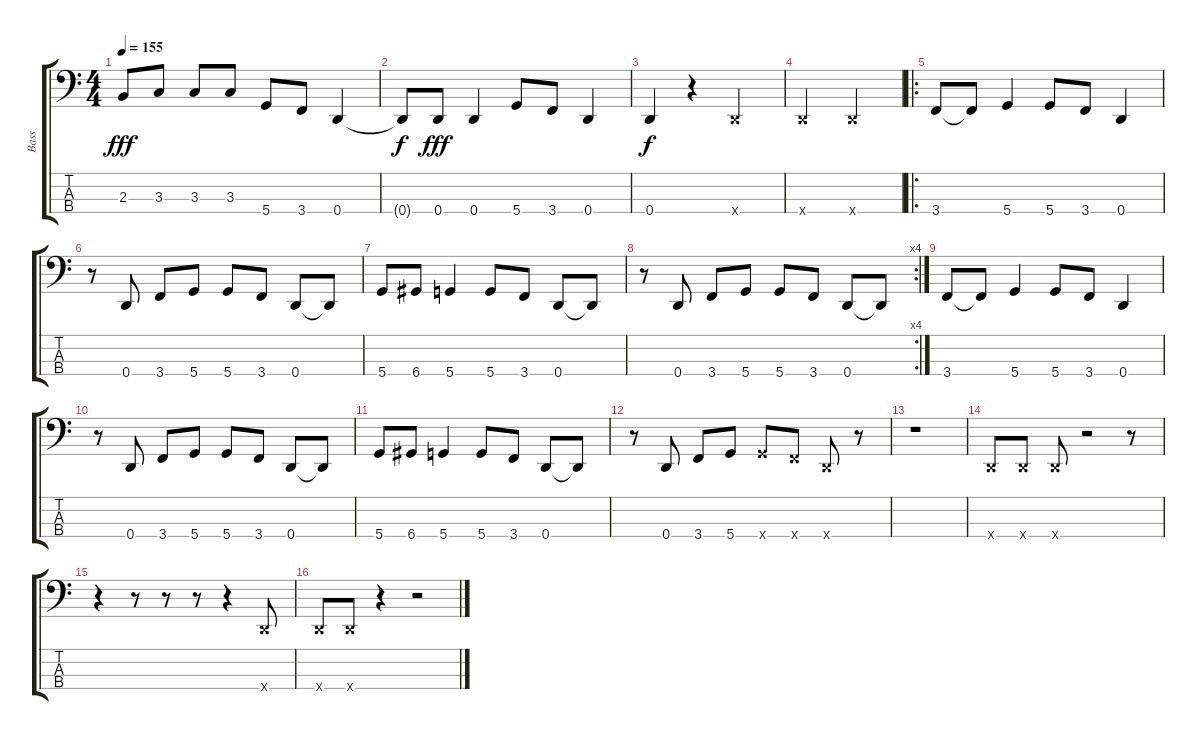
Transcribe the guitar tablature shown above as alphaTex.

\track ("Bass" "Bass") {instrument acousticguitarsteel}
\staff {score tabs}
\tuning (G2 D2 A1 D1) {hide}
\ts (4 4)
\tempo 155
\clef f4
\ks c
2.3.8{dy fff} 3.3.8 3.3.8 3.3.8 5.4.8 3.4.8 0.4.4 |
0.4{t}.8{dy f} 0.4.8{dy fff} 0.4.4 5.4.8 3.4.8 0.4.4 |
0.4.4{dy f} r.4 0.4{x}.2 |
0.4{x}.2 0.4{x}.2 |
\ro
3.4.8 3.4{t}.8 5.4.4 5.4.8 3.4.8 0.4.4 |
r.8 0.4.8 3.4.8 5.4.8 5.4.8 3.4.8 0.4.8 0.4{t}.8 |
5.4.8 6.4.8 5.4.4 5.4.8 3.4.8 0.4.8 0.4{t}.8 |
\rc 4
r.8 0.4.8 3.4.8 5.4.8 5.4.8 3.4.8 0.4.8 0.4{t}.8 |
3.4.8 3.4{t}.8 5.4.4 5.4.8 3.4.8 0.4.4 |
r.8 0.4.8 3.4.8 5.4.8 5.4.8 3.4.8 0.4.8 0.4{t}.8 |
5.4.8 6.4.8 5.4.4 5.4.8 3.4.8 0.4.8 0.4{t}.8 |
r.8 0.4.8 3.4.8 5.4.8 5.4{x}.8 3.4{x}.8 0.4{x}.8 r.8 |
r.1 |
0.4{x}.8 0.4{x}.8 0.4{x}.8 r.2 r.8 |
r.4 r.8 r.8 r.8 r.4 0.4{x}.8 |
0.4{x}.8 0.4{x}.8 r.4 r.2
